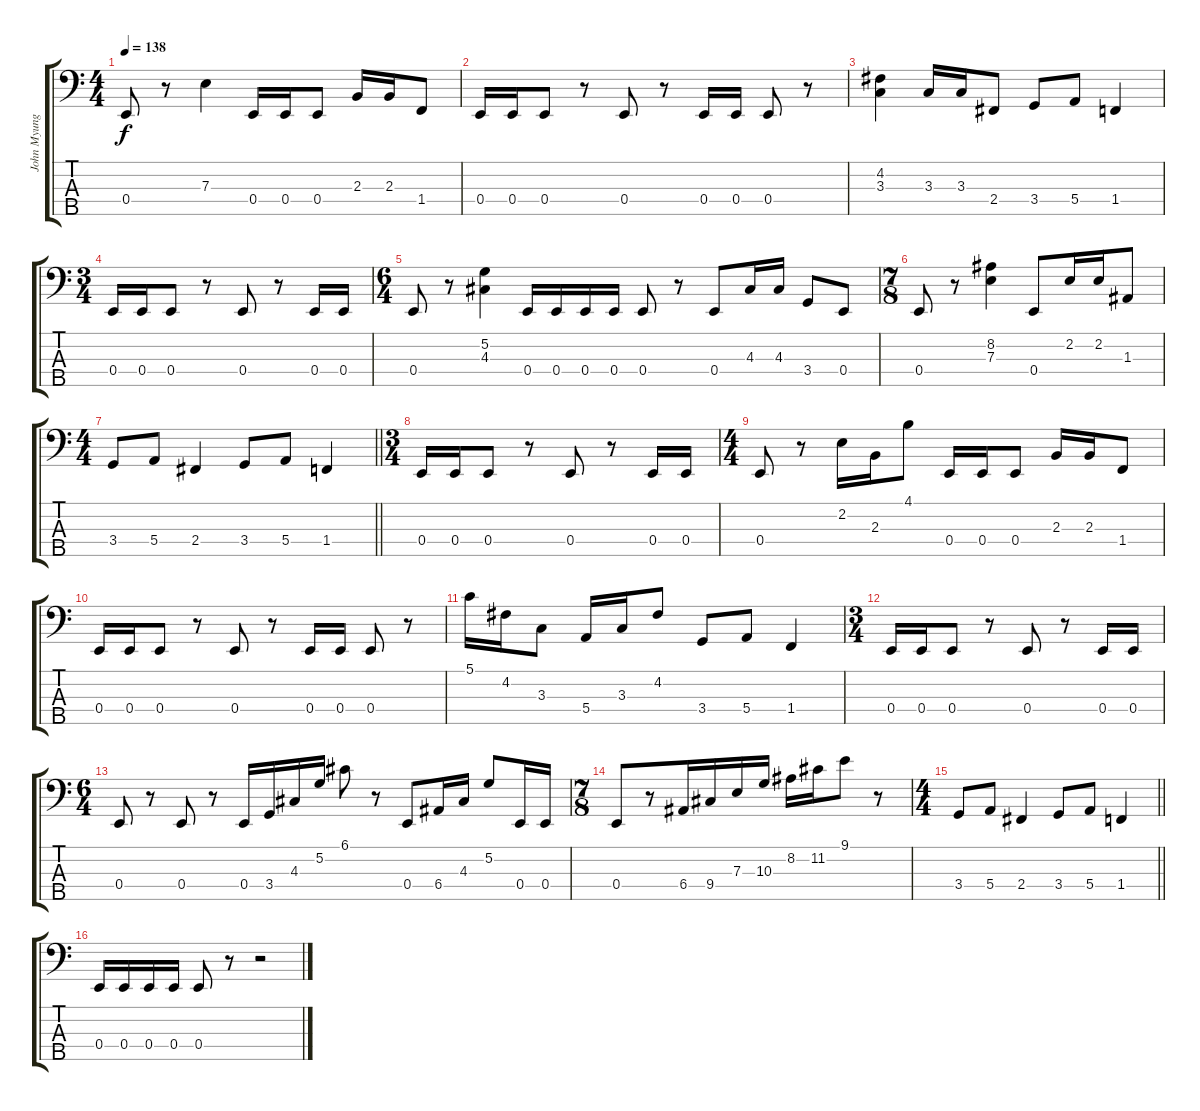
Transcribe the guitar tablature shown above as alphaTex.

\track ("John Myung" "John Myung") {instrument electricbassfinger}
\staff {score tabs}
\tuning (G2 D2 A1 E1 B0) {hide}
\ts (4 4)
\tempo 138
\clef f4
\ks c
0.4.8{dy f} r.8 7.3.4 0.4.16 0.4.16 0.4.8 2.3.16 2.3.16 1.4.8 |
0.4.16 0.4.16 0.4.8 r.8 0.4.8 r.8 0.4.16 0.4.16 0.4.8 r.8 |
(4.2 3.3).4 3.3.16 3.3.16 2.4.8 3.4.8 5.4.8 1.4.4 |
\ts (3 4)
0.4.16 0.4.16 0.4.8 r.8 0.4.8 r.8 0.4.16 0.4.16 |
\ts (6 4)
0.4.8 r.8 (5.2 4.3).4 0.4.16 0.4.16 0.4.16 0.4.16 0.4.8 r.8 0.4.8 4.3.16 4.3.16 3.4.8 0.4.8 |
\ts (7 8)
0.4.8 r.8 (8.2 7.3).4 0.4.8 2.2.16 2.2.16 1.3.8 |
\ts (4 4)
\barLineRight lightlight
3.4.8 5.4.8 2.4.4 3.4.8 5.4.8 1.4.4 |
\ts (3 4)
0.4.16 0.4.16 0.4.8 r.8 0.4.8 r.8 0.4.16 0.4.16 |
\ts (4 4)
0.4.8 r.8 2.2.16 2.3.16 4.1.8 0.4.16 0.4.16 0.4.8 2.3.16 2.3.16 1.4.8 |
0.4.16 0.4.16 0.4.8 r.8 0.4.8 r.8 0.4.16 0.4.16 0.4.8 r.8 |
5.1.16 4.2.16 3.3.8 5.4.16 3.3.16 4.2.8 3.4.8 5.4.8 1.4.4 |
\ts (3 4)
0.4.16 0.4.16 0.4.8 r.8 0.4.8 r.8 0.4.16 0.4.16 |
\ts (6 4)
0.4.8 r.8 0.4.8 r.8 0.4.16 3.4.16 4.3.16 5.2.16 6.1.8 r.8 0.4.8 6.4.16 4.3.16 5.2.8 0.4.16 0.4.16 |
\ts (7 8)
0.4.8 r.8 6.4.16 9.4.16 7.3.16 10.3.16 8.2.16 11.2.16 9.1.8 r.8 |
\ts (4 4)
\barLineRight lightlight
3.4.8 5.4.8 2.4.4 3.4.8 5.4.8 1.4.4 |
0.4.16 0.4.16 0.4.16 0.4.16 0.4.8 r.8 r.2
